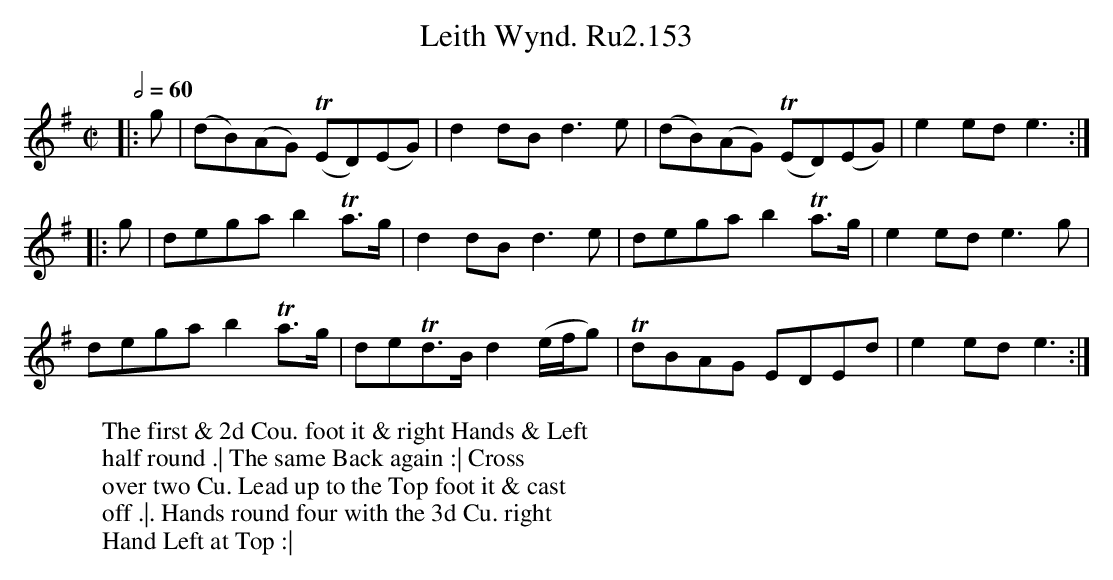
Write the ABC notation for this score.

X:1
T:Leith Wynd. Ru2.153
M:C|
L:1/8
W:The first & 2d Cou. foot it & right Hands & Left
W:half round .| The same Back again :| Cross
W:over two Cu. Lead up to the Top foot it & cast
W:off .|. Hands round four with the 3d Cu. right
W:Hand Left at Top :|
Q:1/2=60
K:Em
|:g | (dB)(AG) T(ED)(EG) | d2dB d3e | (dB)(AG) T(ED)(EG) | e2ed e3 :|
|: g | dega b2Ta>g | d2dB d3e | dega b2Ta>g | e2ed e3g |
dega b2Ta>g | deTd>B d2(e/f/g) | TdBAG EDEd | e2ed e3 :|
